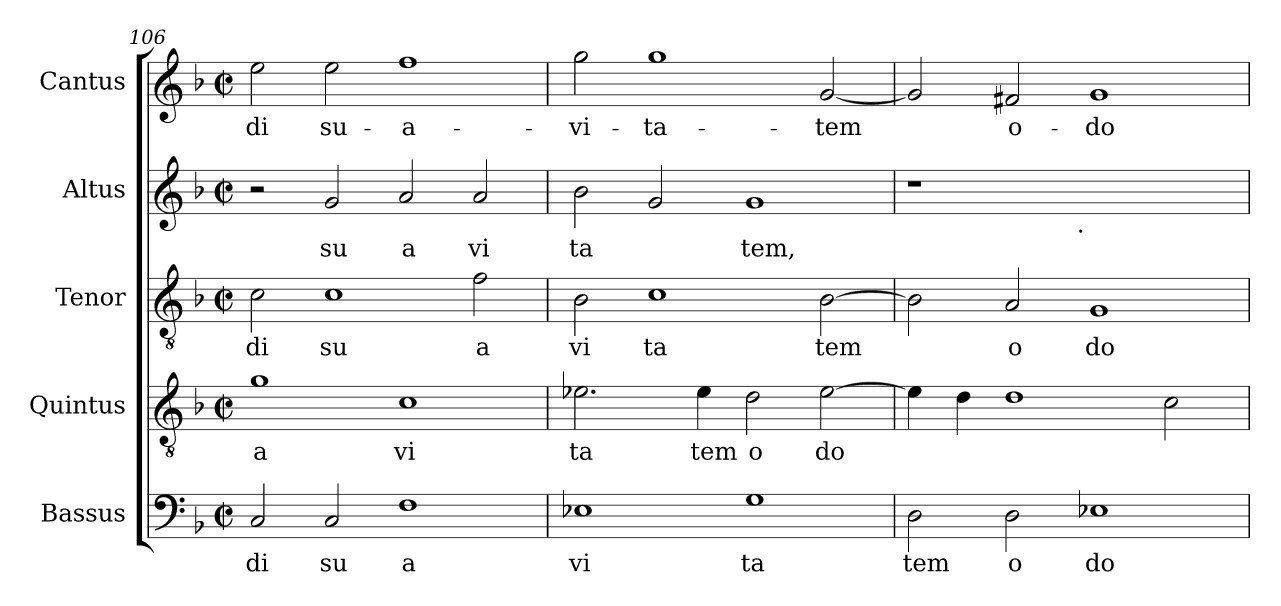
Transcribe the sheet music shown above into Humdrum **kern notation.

**kern	**text	**kern	**text	**kern	**text	**kern	**text	**kern	**text
*part5	*part5	*part4	*part4	*part3	*part3	*part2	*part2	*part1	*part1
*staff5	*staff5	*staff4	*staff4	*staff3	*staff3	*staff2	*staff2	*staff1	*staff1
*I"Bassus	*	*I"Quintus	*	*I"Tenor	*	*I"Altus	*	*I"Cantus	*
!!LO:LB:g=z
*clefF4	*	*clefGv2	*	*clefGv2	*	*clefG2	*	*clefG2	*
*k[b-]	*	*k[b-]	*	*k[b-]	*	*k[b-]	*	*k[b-]	*
*F:	*	*F:	*	*F:	*	*F:	*	*F:	*
*M2/2	*	*M2/2	*	*M2/2	*	*M2/2	*	*M2/2	*
*met(c|)	*	*met(c|)	*	*met(c|)	*	*met(c|)	*	*met(c|)	*
=106	=106	=106	=106	=106	=106	=106	=106	=106	=106
!	!LO:LY:b	!	!LO:LY:b	!	!LO:LY:b	!	!	!	!LO:LY:b:cj
2C/	di	1g	-a	2c\	di	2r	.	2ee\	di
!	!LO:LY:b	!	!	!	!LO:LY:b	!	!LO:LY:b:cj	!	!LO:LY:b:cj
2C/	su	.	.	1c	su	2g/	su	2ee\	su-
!	!LO:LY:b	!	!LO:LY:b	!	!	!	!LO:LY:b:cj	!	!LO:LY:b:cj
1F	a	1c	vi	.	.	2a/	a	1ff	-a-
!	!	!	!	!	!LO:LY:b	!	!LO:LY:b:cj	!	!
.	.	.	.	2f\	a	2a/	vi	.	.
=107	=107	=107	=107	=107	=107	=107	=107	=107	=107
!	!LO:LY:b	!	!LO:LY:b	!	!LO:LY:b	!	!LO:LY:b:cj	!	!LO:LY:b:cj
1E-X	vi	2.e-X\	ta	2B-\	vi	2b-\	ta	2gg\	-vi-
!	!	!	!	!	!LO:LY:b	!	!LO:LY:b:cj	!	!LO:LY:b:cj
.	.	.	.	1c	ta	2g/	.	1gg	-ta-
!	!	!	!LO:LY:b	!	!	!	!	!	!
.	.	4e-\	tem	.	.	.	.	.	.
!	!LO:LY:b	!	!LO:LY:b	!	!	!	!LO:LY:b:cj	!	!
1G	ta	2d\	o	.	.	1g	tem,	.	.
!	!	!	!LO:LY:b	!	!LO:LY:b	!	!	!	!LO:LY:b:cj
.	.	[>2e-\	do	[>2B-\	tem	.	.	[<2g/	-tem
=108	=108	=108	=108	=108	=108	=108	=108	=108	=108
!	!LO:LY:b	!	!LO:LY:b	!	!LO:LY:b	!	!	!	!LO:LY:b:cj
*	*	*	*	*	*	*^	*	*	*
2D\	tem	4e-\]	.	2B-\]	.	1r	2ryy	.	2g/]	.
!	!	!	!LO:LY:b	!	!	!	!	!	!	!
.	.	4d\	.	.	.	.	.	.	.	.
!	!LO:LY:b	!	!LO:LY:b	!	!LO:LY:b	!	!	!	!	!LO:LY:b:cj
2D\	o	1d	.	2A/	o	.	4...ryy	.	2f#X/	o-
!	!	!	!	!	!	!	!LO:TX:b:t=.	!	!	!
.	.	.	.	.	.	.	1ryy	.	.	.
!	!LO:LY:b	!	!	!	!LO:LY:b	!	!	!	!	!LO:LY:b:cj
1E-X	do	.	.	1G	do	1ryy	.	.	1g	-do-
!	!	!	!LO:LY:b	!	!	!	!	!	!	!
.	.	2c\	.	.	.	.	.	.	.	.
.	.	.	.	.	.	.	32ryy	.	.	.
*	*	*	*	*	*	*v	*v	*	*	*
=	=	=	=	=	=	=	=	=	=
*-	*-	*-	*-	*-	*-	*-	*-	*-	*-
